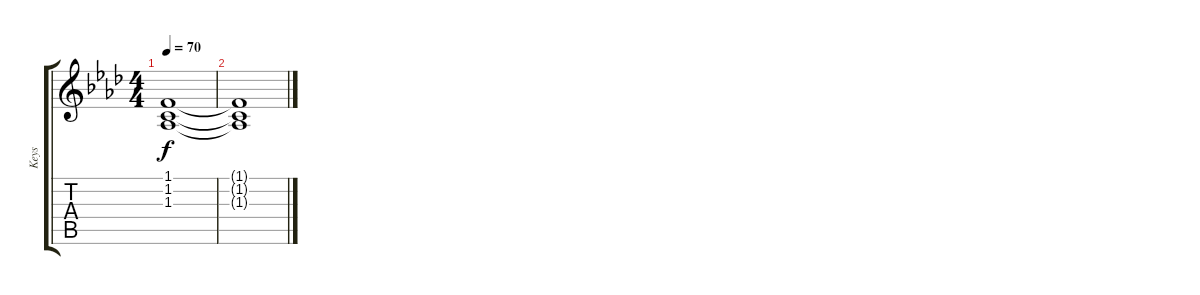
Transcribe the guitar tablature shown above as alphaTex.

\track ("Keys" "Keys") {instrument churchorgan}
\staff {score tabs}
\tuning (E4 B3 G3 D3 A2 E2) {hide}
\ts (4 4)
\tempo 70
\clef g2
\ks fminor
(1.1 1.2 1.3).1{dy f} |
(1.1{t} 1.2{t} 1.3{t}).1
